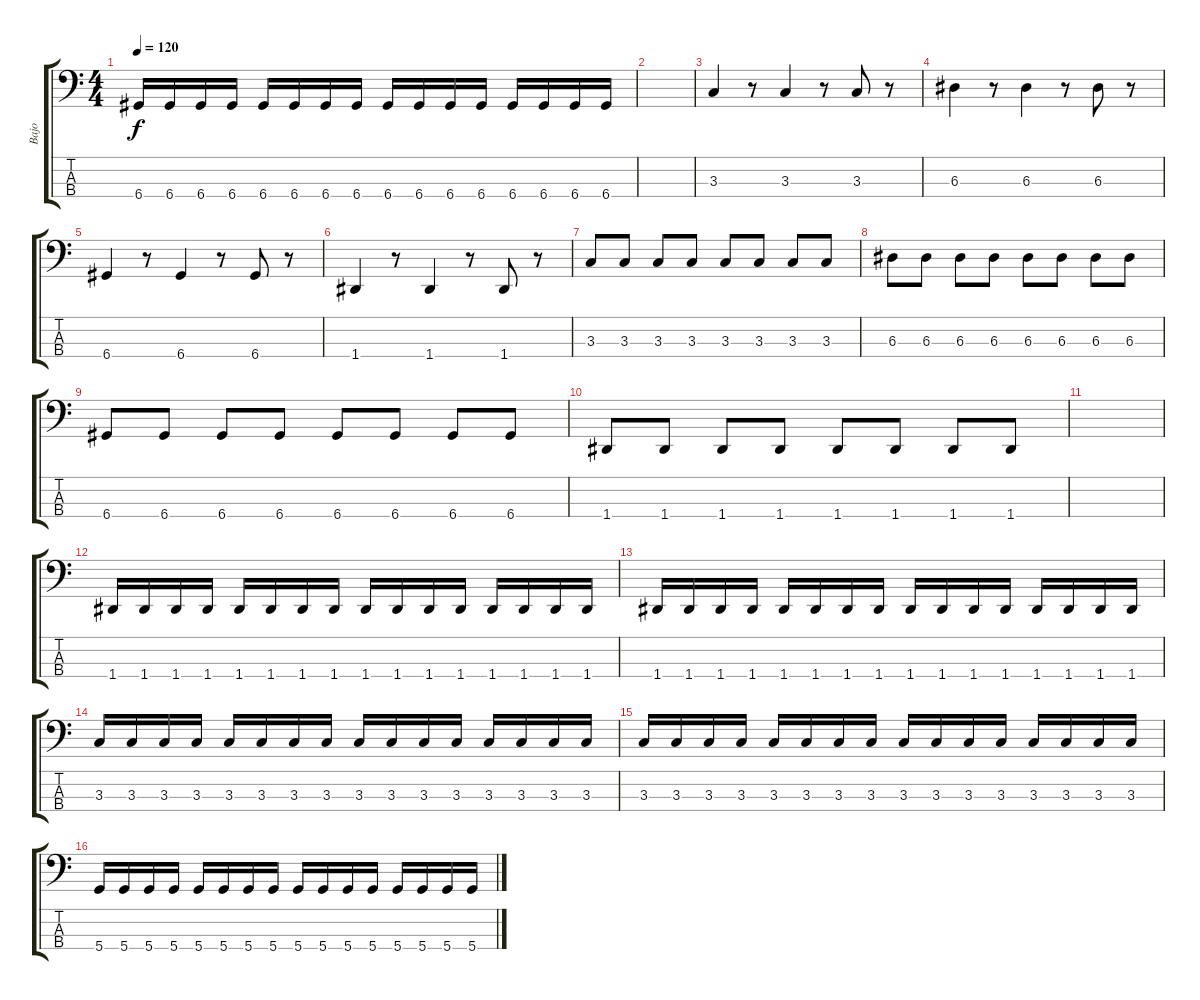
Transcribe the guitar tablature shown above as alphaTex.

\track ("Bajo" "Bajo") {instrument electricbasspick}
\staff {score tabs}
\tuning (G2 D2 A1 D1) {hide}
\ts (4 4)
\tempo 120
\clef f4
\ks c
6.4.16{dy f} 6.4.16 6.4.16 6.4.16 6.4.16 6.4.16 6.4.16 6.4.16 6.4.16 6.4.16 6.4.16 6.4.16 6.4.16 6.4.16 6.4.16 6.4.16 |
|
3.3.4 r.8 3.3.4 r.8 3.3.8 r.8 |
6.3.4 r.8 6.3.4 r.8 6.3.8 r.8 |
6.4.4 r.8 6.4.4 r.8 6.4.8 r.8 |
1.4.4 r.8 1.4.4 r.8 1.4.8 r.8 |
3.3.8 3.3.8 3.3.8 3.3.8 3.3.8 3.3.8 3.3.8 3.3.8 |
6.3.8 6.3.8 6.3.8 6.3.8 6.3.8 6.3.8 6.3.8 6.3.8 |
6.4.8 6.4.8 6.4.8 6.4.8 6.4.8 6.4.8 6.4.8 6.4.8 |
1.4.8 1.4.8 1.4.8 1.4.8 1.4.8 1.4.8 1.4.8 1.4.8 |
|
1.4.16 1.4.16 1.4.16 1.4.16 1.4.16 1.4.16 1.4.16 1.4.16 1.4.16 1.4.16 1.4.16 1.4.16 1.4.16 1.4.16 1.4.16 1.4.16 |
1.4.16 1.4.16 1.4.16 1.4.16 1.4.16 1.4.16 1.4.16 1.4.16 1.4.16 1.4.16 1.4.16 1.4.16 1.4.16 1.4.16 1.4.16 1.4.16 |
3.3.16 3.3.16 3.3.16 3.3.16 3.3.16 3.3.16 3.3.16 3.3.16 3.3.16 3.3.16 3.3.16 3.3.16 3.3.16 3.3.16 3.3.16 3.3.16 |
3.3.16 3.3.16 3.3.16 3.3.16 3.3.16 3.3.16 3.3.16 3.3.16 3.3.16 3.3.16 3.3.16 3.3.16 3.3.16 3.3.16 3.3.16 3.3.16 |
5.4.16 5.4.16 5.4.16 5.4.16 5.4.16 5.4.16 5.4.16 5.4.16 5.4.16 5.4.16 5.4.16 5.4.16 5.4.16 5.4.16 5.4.16 5.4.16
